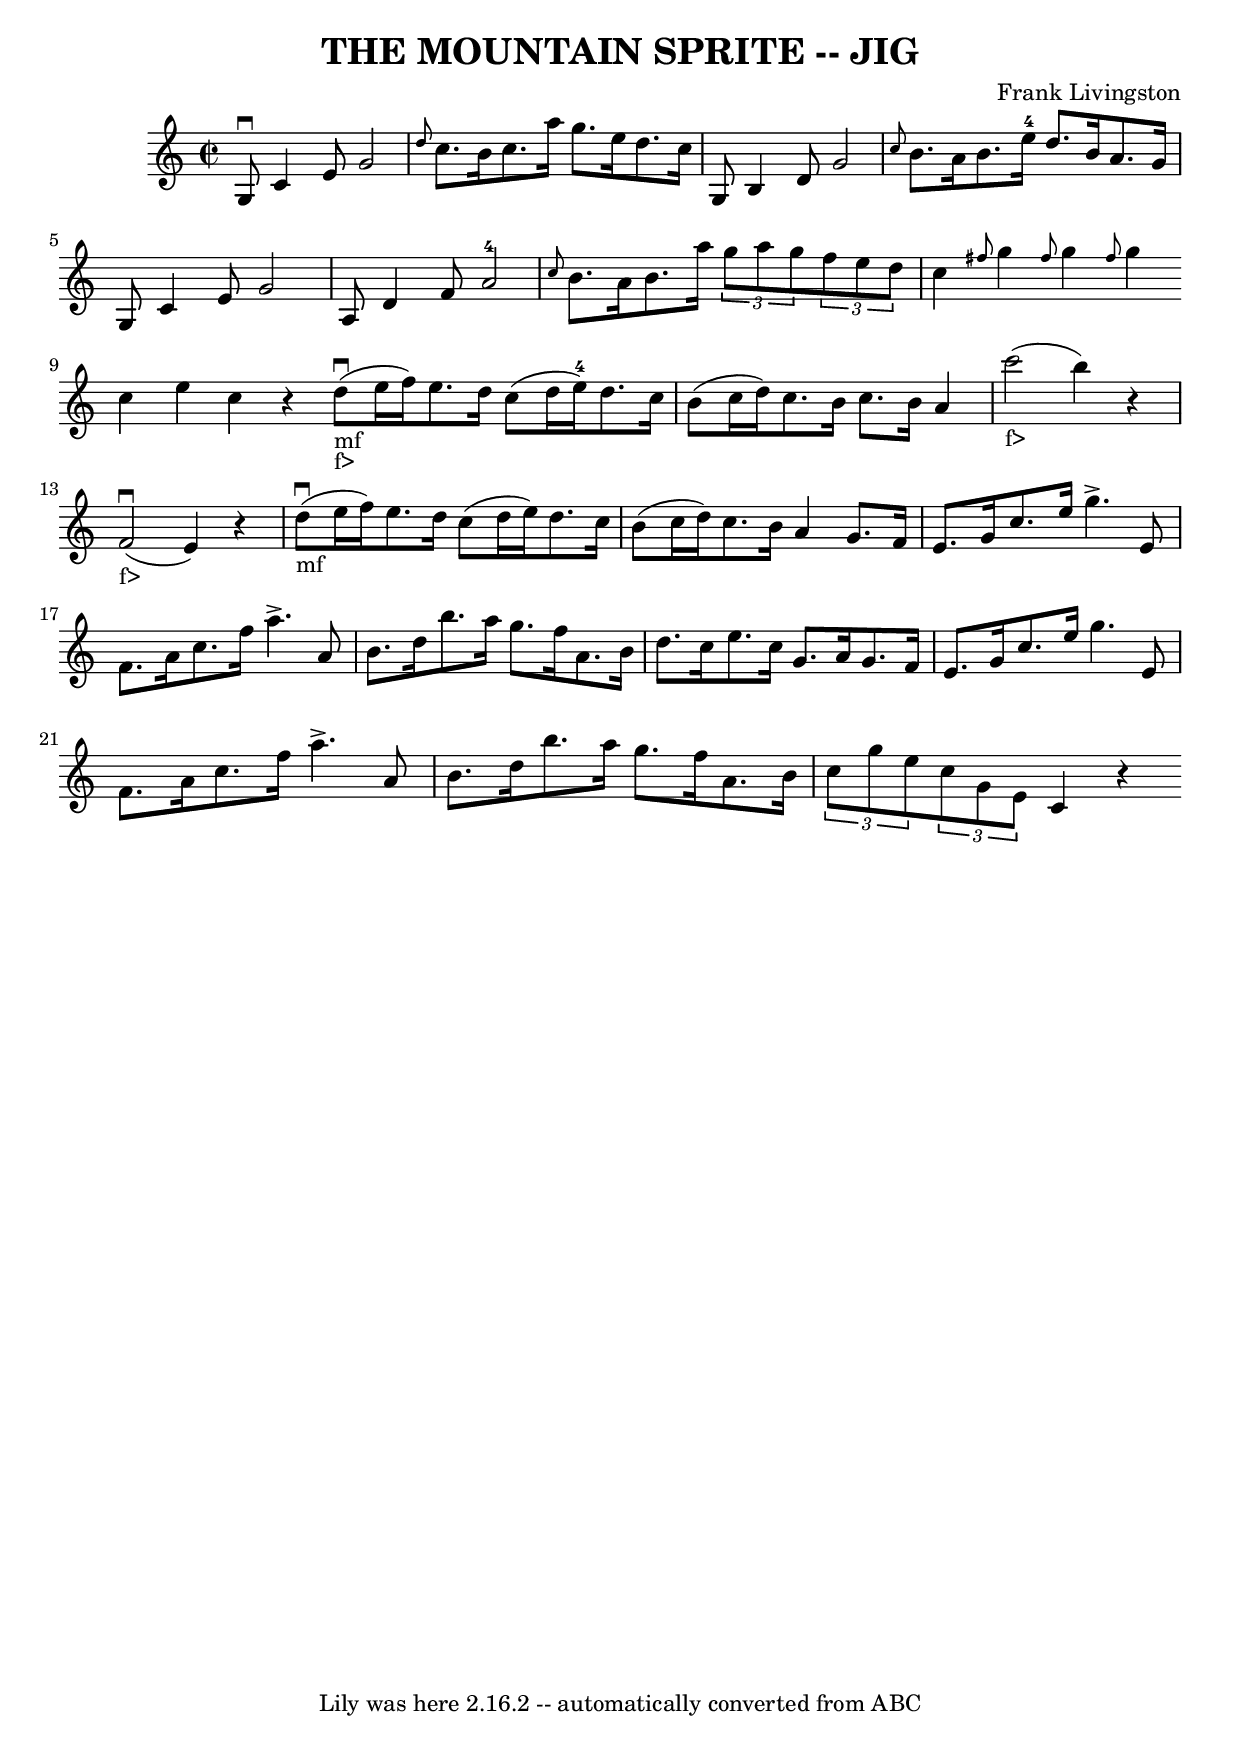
\version "2.16.2"
\include "Mammoth.ily"
\header {
  %% book = "Ryan's Mammoth Collection of Fiddle Tunes"
  composer = "Frank Livingston"
  crossRefNumber = "1"
  footnotes = ""
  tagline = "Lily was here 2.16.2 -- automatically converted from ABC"
  title = "THE MOUNTAIN SPRITE -- JIG"

}
voicedefault =  {


  \override Staff.TimeSignature #'style = #'C
  \time 2/2 
  \key c \major
  g8^\downbow c'4 e'8 g'2    |
  
  \grace { d''8  
	 } c''8. b'16 c''8. a''16 g''8. e''16    
  d''8. c''16    |
  g8 b4 d'8 g'2    |
  \grace {    
    c''8  
  } b'8. a'16 b'8. e''16-4 d''8. b'16 a'8. g'16    
  |
  g8 c'4 e'8 g'2    |
  a8 d'4 f'8 a'2 -4   |
  \grace { c''8  
	 } b'8. a'16 b'8. a''16    
  \times 2/3 { g''8 a''8 g''8  
	     }   \times 2/3 { f''8 e''8 d''8  
			    } 
  |
  c''4  \grace { fis''8  
	       } g''4  \grace { fis''8  
			      }   
  g''4  \grace { fis''8  
	       } g''4    \bar ":|" c''4 e''4 c''4    r4   
  \bar "|."     \bar "|:"       |
  d''8_"mf"_"f>"(^\downbow e''16    
  f''16) e''8. d''16 c''8 (d''16 e''16-4) d''8. c''16  
  |
  b'8 (c''16 d''16) c''8. b'16 c''8. b'16 a'4 
  |
  c'''2_"f>"(b''4)   r4   |
  f'2 
  _"f>"(^\downbow e'4)   r4       |
  d''8_"mf"(^\downbow e''16  
  f''16) e''8. d''16 c''8 (d''16 e''16) d''8. c''16    
  |
  b'8 (c''16 d''16) c''8. b'16 a'4 g'8. f'16    
  |
  e'8. g'16 c''8. e''16 g''4.^\accent e'8    |
  
  f'8. a'16 c''8. f''16 a''4.^\accent a'8    |
  b'8.    
  d''16 b''8. a''16 g''8. f''16 a'8. b'16    |
  d''8.   
  c''16 e''8. c''16 g'8. a'16 g'8. f'16        |
  e'8. 
  g'16 c''8. e''16 g''4. e'8    |
  f'8. a'16 c''8.   
  f''16 a''4.^\accent a'8    |
  b'8. d''16 b''8. a''16    
  g''8. f''16 a'8. b'16    |
  \times 2/3 { c''8 g''8    
	       e''8  
	     }   \times 2/3 { c''8 g'8 e'8  
			    } c'4    r4   \bar ":|"   

}

\score{
  <<

    \context Staff="default"
    {
      \voicedefault 
      
    }

  >>
  \layout {
    
  }
  \midi {
  }

}
